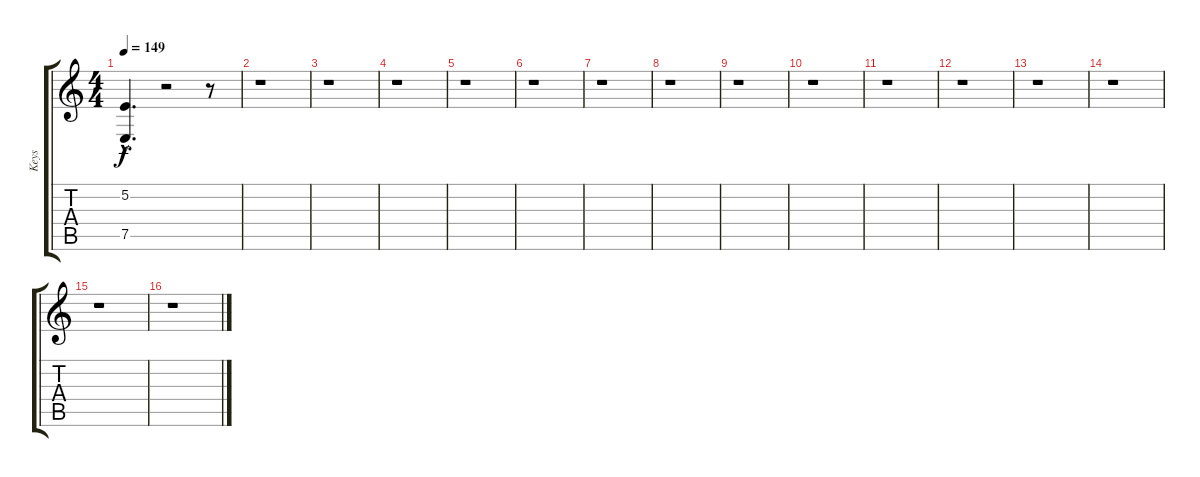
\track ("Keys" "Keys") {instrument honkytonkpiano}
\staff {score tabs}
\tuning (E4 B3 G3 D3 A2 E2) {hide}
\ts (4 4)
\tempo 149
\clef g2
\ks c
(5.2{hac t} 7.5{hac t}).4{d dy f} r.2 r.8 |
r.1 |
r.1 |
r.1 |
r.1 |
r.1 |
r.1 |
r.1 |
r.1 |
r.1 |
r.1 |
r.1 |
r.1 |
r.1 |
r.1 |
r.1
